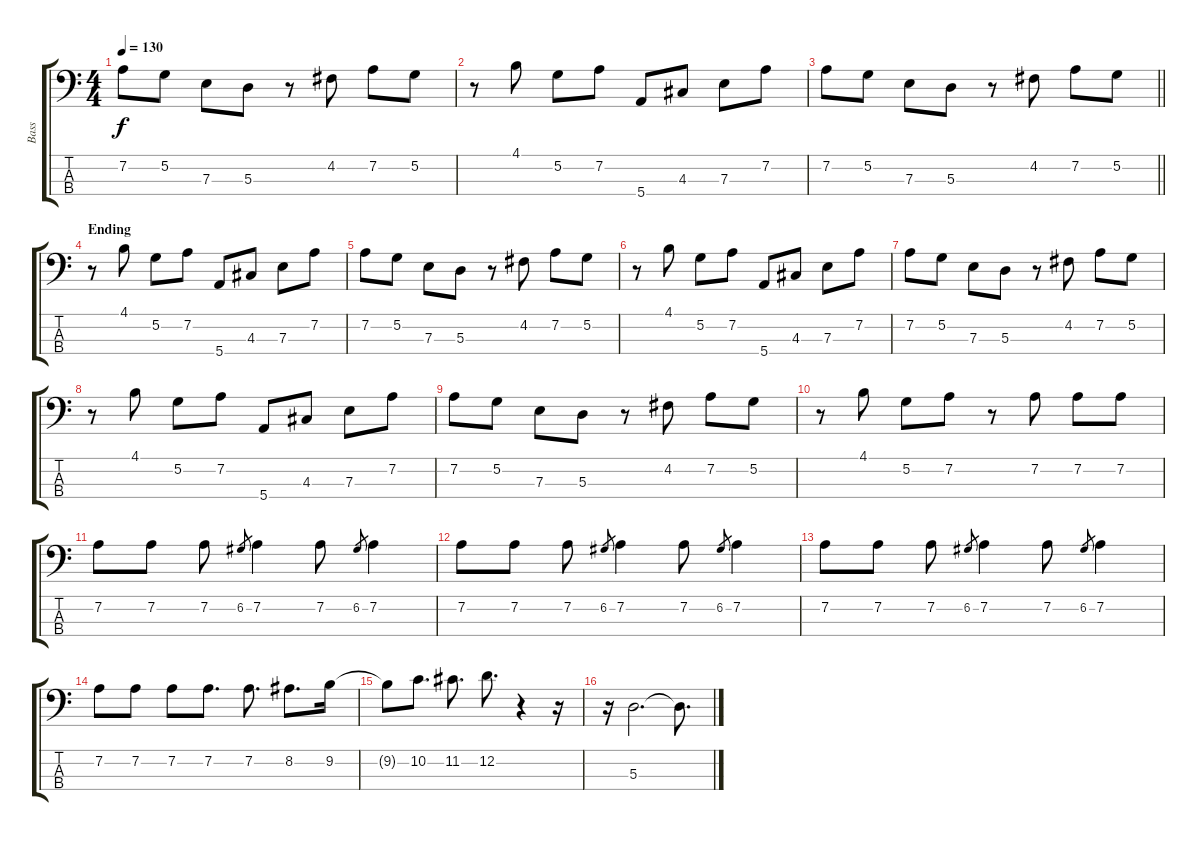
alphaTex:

\track ("Bass" "Bass") {instrument electricbasspick}
\staff {score tabs}
\tuning (G2 D2 A1 E1) {hide}
\ts (4 4)
\tempo 130
\clef f4
\ks c
7.2.8{dy f} 5.2.8 7.3.8 5.3.8 r.8 4.2.8 7.2.8 5.2.8 |
r.8 4.1.8 5.2.8 7.2.8 5.4.8 4.3.8 7.3.8 7.2.8 |
\barLineRight lightlight
7.2.8 5.2.8 7.3.8 5.3.8 r.8 4.2.8 7.2.8 5.2.8 |
\section ("" "Ending")
r.8 4.1.8 5.2.8 7.2.8 5.4.8 4.3.8 7.3.8 7.2.8 |
7.2.8 5.2.8 7.3.8 5.3.8 r.8 4.2.8 7.2.8 5.2.8 |
r.8 4.1.8 5.2.8 7.2.8 5.4.8 4.3.8 7.3.8 7.2.8 |
7.2.8 5.2.8 7.3.8 5.3.8 r.8 4.2.8 7.2.8 5.2.8 |
r.8 4.1.8 5.2.8 7.2.8 5.4.8 4.3.8 7.3.8 7.2.8 |
7.2.8 5.2.8 7.3.8 5.3.8 r.8 4.2.8 7.2.8 5.2.8 |
r.8 4.1.8 5.2.8 7.2.8 r.8 7.2.8 7.2.8 7.2.8 |
7.2.8 7.2.8 7.2.8 6.2.8{gr} 7.2.4 7.2.8 6.2.8{gr} 7.2.4 |
7.2.8 7.2.8 7.2.8 6.2.8{gr} 7.2.4 7.2.8 6.2.8{gr} 7.2.4 |
7.2.8 7.2.8 7.2.8 6.2.8{gr} 7.2.4 7.2.8 6.2.8{gr} 7.2.4 |
7.2.8 7.2.8 7.2.8 7.2.8{d} 7.2.8{d} 8.2.8{d} 9.2.16 |
9.2{t}.8 10.2.8{d} 11.2.8{d} 12.2.8{d} r.4 r.16 |
r.16 5.3.2{d} 5.3{t}.8{d}
